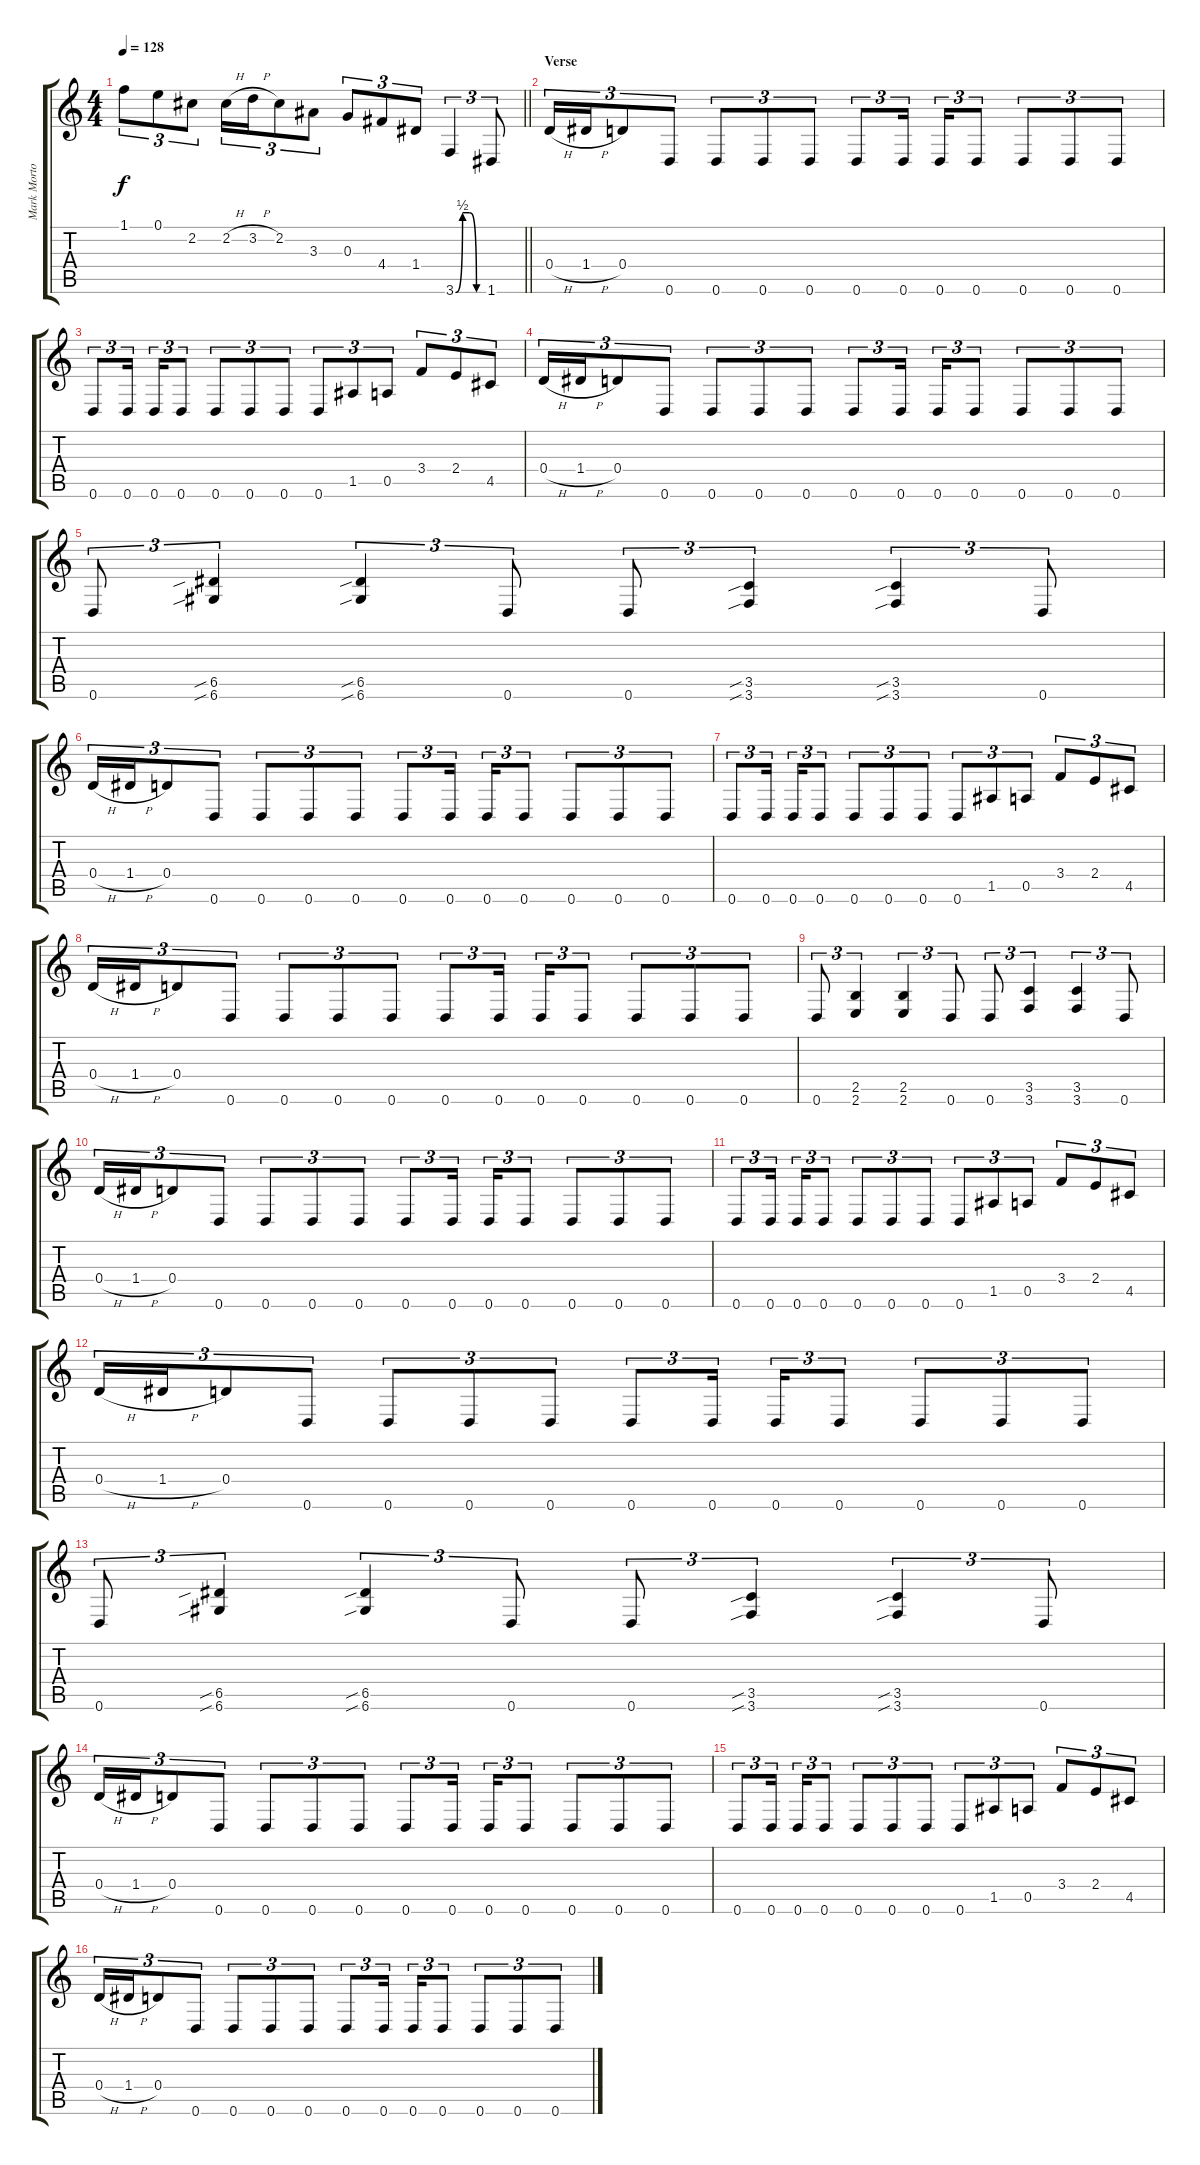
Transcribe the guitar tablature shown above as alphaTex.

\track ("Mark Morton - Rhythm" "Mark Morto") {instrument distortionguitar}
\staff {score tabs}
\tuning (E4 B3 G3 D3 A2 D2) {hide}
\ts (4 4)
\tempo 128
\clef g2
\barLineRight lightlight
\ks c
1.1.8{tu (3 2) dy f} 0.1.8{tu (3 2)} 2.2.8{tu (3 2)} 2.2{h}.16{tu (3 2)} 3.2{h}.16{tu (3 2)} 2.2.8{tu (3 2)} 3.3.8{tu (3 2)} 0.3.8{tu (3 2)} 4.4.8{tu (3 2)} 1.4.8{tu (3 2)} 3.6{be (custom 0 0 15 2 30 2 45 0 60 0)}.4{tu (3 2)} 1.6.8{tu (3 2)} |
\section ("" "Verse")
0.4{h}.16{tu (3 2)} 1.4{h}.16{tu (3 2)} 0.4.8{tu (3 2)} 0.6.8{tu (3 2)} 0.6.8{tu (3 2)} 0.6.8{tu (3 2)} 0.6.8{tu (3 2)} 0.6.8{tu (3 2)} 0.6.16{tu (3 2) beam splitsecondary} 0.6.16{tu (3 2)} 0.6.8{tu (3 2)} 0.6.8{tu (3 2)} 0.6.8{tu (3 2)} 0.6.8{tu (3 2)} |
0.6.8{tu (3 2)} 0.6.16{tu (3 2) beam splitsecondary} 0.6.16{tu (3 2)} 0.6.8{tu (3 2)} 0.6.8{tu (3 2)} 0.6.8{tu (3 2)} 0.6.8{tu (3 2)} 0.6.8{tu (3 2)} 1.5.8{tu (3 2)} 0.5.8{tu (3 2)} 3.4.8{tu (3 2)} 2.4.8{tu (3 2)} 4.5.8{tu (3 2)} |
0.4{h}.16{tu (3 2)} 1.4{h}.16{tu (3 2)} 0.4.8{tu (3 2)} 0.6.8{tu (3 2)} 0.6.8{tu (3 2)} 0.6.8{tu (3 2)} 0.6.8{tu (3 2)} 0.6.8{tu (3 2)} 0.6.16{tu (3 2) beam splitsecondary} 0.6.16{tu (3 2)} 0.6.8{tu (3 2)} 0.6.8{tu (3 2)} 0.6.8{tu (3 2)} 0.6.8{tu (3 2)} |
0.6.8{tu (3 2)} (6.5{sib} 6.6{sib}).4{tu (3 2)} (6.5{sib} 6.6{sib}).4{tu (3 2)} 0.6.8{tu (3 2)} 0.6.8{tu (3 2)} (3.5{sib} 3.6{sib}).4{tu (3 2)} (3.5{sib} 3.6{sib}).4{tu (3 2)} 0.6.8{tu (3 2)} |
0.4{h}.16{tu (3 2)} 1.4{h}.16{tu (3 2)} 0.4.8{tu (3 2)} 0.6.8{tu (3 2)} 0.6.8{tu (3 2)} 0.6.8{tu (3 2)} 0.6.8{tu (3 2)} 0.6.8{tu (3 2)} 0.6.16{tu (3 2) beam splitsecondary} 0.6.16{tu (3 2)} 0.6.8{tu (3 2)} 0.6.8{tu (3 2)} 0.6.8{tu (3 2)} 0.6.8{tu (3 2)} |
0.6.8{tu (3 2)} 0.6.16{tu (3 2) beam splitsecondary} 0.6.16{tu (3 2)} 0.6.8{tu (3 2)} 0.6.8{tu (3 2)} 0.6.8{tu (3 2)} 0.6.8{tu (3 2)} 0.6.8{tu (3 2)} 1.5.8{tu (3 2)} 0.5.8{tu (3 2)} 3.4.8{tu (3 2)} 2.4.8{tu (3 2)} 4.5.8{tu (3 2)} |
0.4{h}.16{tu (3 2)} 1.4{h}.16{tu (3 2)} 0.4.8{tu (3 2)} 0.6.8{tu (3 2)} 0.6.8{tu (3 2)} 0.6.8{tu (3 2)} 0.6.8{tu (3 2)} 0.6.8{tu (3 2)} 0.6.16{tu (3 2) beam splitsecondary} 0.6.16{tu (3 2)} 0.6.8{tu (3 2)} 0.6.8{tu (3 2)} 0.6.8{tu (3 2)} 0.6.8{tu (3 2)} |
0.6.8{tu (3 2)} (2.5 2.6).4{tu (3 2)} (2.5 2.6).4{tu (3 2)} 0.6.8{tu (3 2)} 0.6.8{tu (3 2)} (3.5 3.6).4{tu (3 2)} (3.5 3.6).4{tu (3 2)} 0.6.8{tu (3 2)} |
0.4{h}.16{tu (3 2)} 1.4{h}.16{tu (3 2)} 0.4.8{tu (3 2)} 0.6.8{tu (3 2)} 0.6.8{tu (3 2)} 0.6.8{tu (3 2)} 0.6.8{tu (3 2)} 0.6.8{tu (3 2)} 0.6.16{tu (3 2) beam splitsecondary} 0.6.16{tu (3 2)} 0.6.8{tu (3 2)} 0.6.8{tu (3 2)} 0.6.8{tu (3 2)} 0.6.8{tu (3 2)} |
0.6.8{tu (3 2)} 0.6.16{tu (3 2) beam splitsecondary} 0.6.16{tu (3 2)} 0.6.8{tu (3 2)} 0.6.8{tu (3 2)} 0.6.8{tu (3 2)} 0.6.8{tu (3 2)} 0.6.8{tu (3 2)} 1.5.8{tu (3 2)} 0.5.8{tu (3 2)} 3.4.8{tu (3 2)} 2.4.8{tu (3 2)} 4.5.8{tu (3 2)} |
0.4{h}.16{tu (3 2)} 1.4{h}.16{tu (3 2)} 0.4.8{tu (3 2)} 0.6.8{tu (3 2)} 0.6.8{tu (3 2)} 0.6.8{tu (3 2)} 0.6.8{tu (3 2)} 0.6.8{tu (3 2)} 0.6.16{tu (3 2) beam splitsecondary} 0.6.16{tu (3 2)} 0.6.8{tu (3 2)} 0.6.8{tu (3 2)} 0.6.8{tu (3 2)} 0.6.8{tu (3 2)} |
0.6.8{tu (3 2)} (6.5{sib} 6.6{sib}).4{tu (3 2)} (6.5{sib} 6.6{sib}).4{tu (3 2)} 0.6.8{tu (3 2)} 0.6.8{tu (3 2)} (3.5{sib} 3.6{sib}).4{tu (3 2)} (3.5{sib} 3.6{sib}).4{tu (3 2)} 0.6.8{tu (3 2)} |
0.4{h}.16{tu (3 2)} 1.4{h}.16{tu (3 2)} 0.4.8{tu (3 2)} 0.6.8{tu (3 2)} 0.6.8{tu (3 2)} 0.6.8{tu (3 2)} 0.6.8{tu (3 2)} 0.6.8{tu (3 2)} 0.6.16{tu (3 2) beam splitsecondary} 0.6.16{tu (3 2)} 0.6.8{tu (3 2)} 0.6.8{tu (3 2)} 0.6.8{tu (3 2)} 0.6.8{tu (3 2)} |
0.6.8{tu (3 2)} 0.6.16{tu (3 2) beam splitsecondary} 0.6.16{tu (3 2)} 0.6.8{tu (3 2)} 0.6.8{tu (3 2)} 0.6.8{tu (3 2)} 0.6.8{tu (3 2)} 0.6.8{tu (3 2)} 1.5.8{tu (3 2)} 0.5.8{tu (3 2)} 3.4.8{tu (3 2)} 2.4.8{tu (3 2)} 4.5.8{tu (3 2)} |
0.4{h}.16{tu (3 2)} 1.4{h}.16{tu (3 2)} 0.4.8{tu (3 2)} 0.6.8{tu (3 2)} 0.6.8{tu (3 2)} 0.6.8{tu (3 2)} 0.6.8{tu (3 2)} 0.6.8{tu (3 2)} 0.6.16{tu (3 2) beam splitsecondary} 0.6.16{tu (3 2)} 0.6.8{tu (3 2)} 0.6.8{tu (3 2)} 0.6.8{tu (3 2)} 0.6.8{tu (3 2)}
